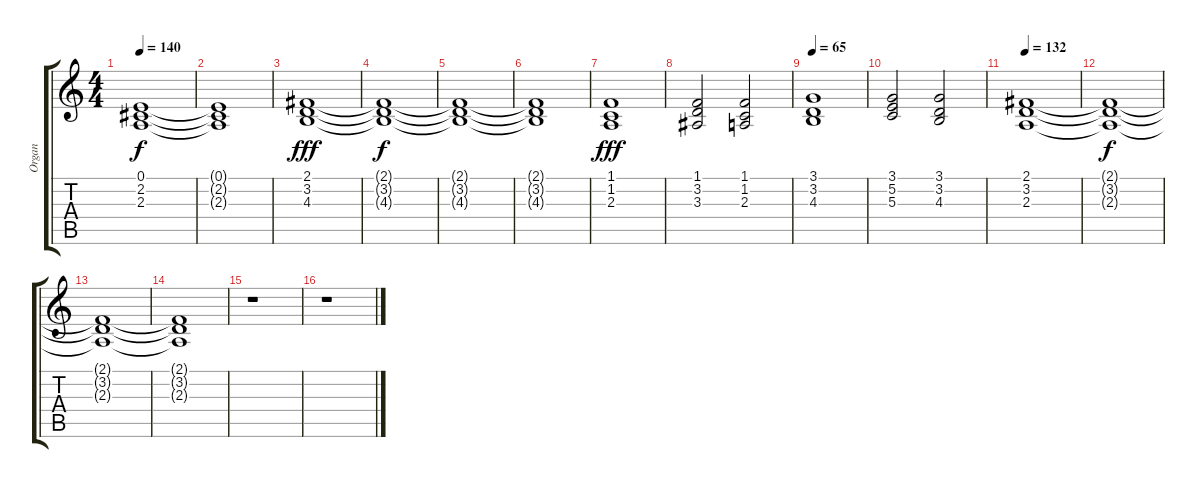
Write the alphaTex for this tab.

\track ("Organ" "Organ") {instrument rockorgan}
\staff {score tabs}
\tuning (E4 B3 G3 D3 A2 E2) {hide}
\ts (4 4)
\tempo 140
\clef g2
\ks c
(0.1{t} 2.2{t} 2.3{t}).1{dy f} |
(0.1{t} 2.2{t} 2.3{t}).1 |
(2.1 3.2 4.3).1{dy fff} |
(2.1{t} 3.2{t} 4.3{t}).1{dy f} |
(2.1{t} 3.2{t} 4.3{t}).1 |
(2.1{t} 3.2{t} 4.3{t}).1 |
(1.1 1.2 2.3).1{dy fff} |
(1.1 3.2 3.3).2 (1.1 1.2 2.3).2 |
\tempo 65
(3.1 3.2 4.3).1 |
(3.1 5.2 5.3).2 (3.1 3.2 4.3).2 |
\tempo 132
(2.1 3.2 2.3).1 |
(2.1{t} 3.2{t} 2.3{t}).1{dy f} |
(2.1{t} 3.2{t} 2.3{t}).1 |
(2.1{t} 3.2{t} 2.3{t}).1 |
r.1 |
r.1
